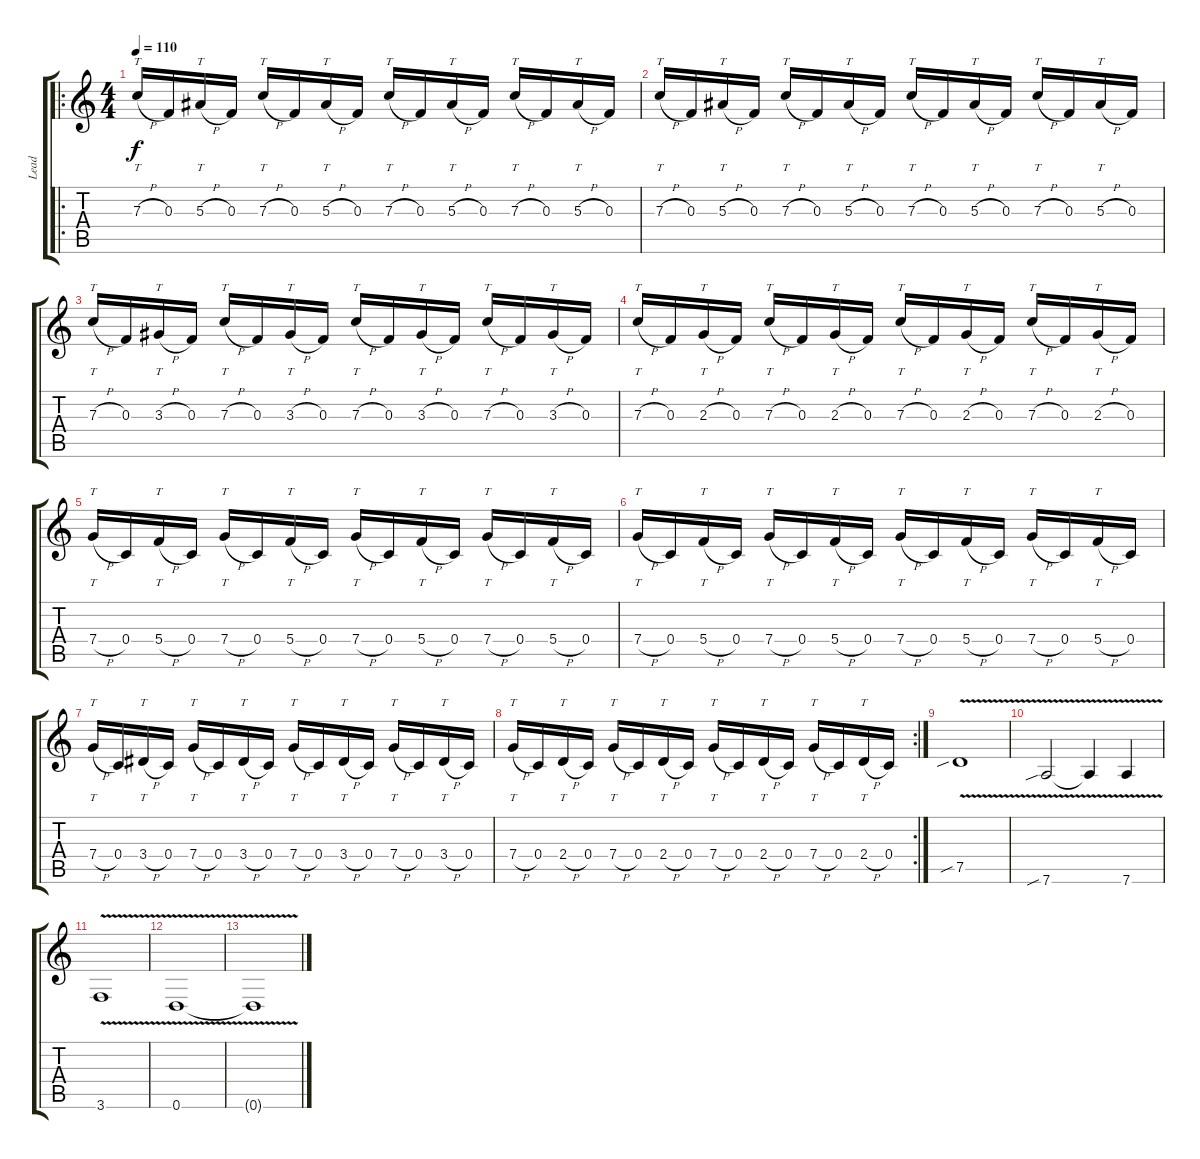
\track ("Lead" "Lead") {instrument overdrivenguitar}
\staff {score tabs}
\tuning (D4 A3 F3 C3 G2 D2) {hide}
\ro
\ts (4 4)
\tempo 110
\clef g2
\ks c
7.3{h}.16{tt dy f volume 8} 0.3.16 5.3{h}.16{tt} 0.3.16 7.3{h}.16{tt} 0.3.16 5.3{h}.16{tt} 0.3.16 7.3{h}.16{tt} 0.3.16 5.3{h}.16{tt} 0.3.16 7.3{h}.16{tt} 0.3.16 5.3{h}.16{tt} 0.3.16 |
7.3{h}.16{tt} 0.3.16 5.3{h}.16{tt} 0.3.16 7.3{h}.16{tt} 0.3.16 5.3{h}.16{tt} 0.3.16 7.3{h}.16{tt} 0.3.16 5.3{h}.16{tt} 0.3.16 7.3{h}.16{tt} 0.3.16 5.3{h}.16{tt} 0.3.16 |
7.3{h}.16{tt} 0.3.16 3.3{h}.16{tt} 0.3.16 7.3{h}.16{tt} 0.3.16 3.3{h}.16{tt} 0.3.16 7.3{h}.16{tt} 0.3.16 3.3{h}.16{tt} 0.3.16 7.3{h}.16{tt} 0.3.16 3.3{h}.16{tt} 0.3.16 |
7.3{h}.16{tt} 0.3.16 2.3{h}.16{tt} 0.3.16 7.3{h}.16{tt} 0.3.16 2.3{h}.16{tt} 0.3.16 7.3{h}.16{tt} 0.3.16 2.3{h}.16{tt} 0.3.16 7.3{h}.16{tt} 0.3.16 2.3{h}.16{tt} 0.3.16 |
7.4{h}.16{tt} 0.4.16 5.4{h}.16{tt} 0.4.16 7.4{h}.16{tt} 0.4.16 5.4{h}.16{tt} 0.4.16 7.4{h}.16{tt} 0.4.16 5.4{h}.16{tt} 0.4.16 7.4{h}.16{tt} 0.4.16 5.4{h}.16{tt} 0.4.16 |
7.4{h}.16{tt} 0.4.16 5.4{h}.16{tt} 0.4.16 7.4{h}.16{tt} 0.4.16 5.4{h}.16{tt} 0.4.16 7.4{h}.16{tt} 0.4.16 5.4{h}.16{tt} 0.4.16 7.4{h}.16{tt} 0.4.16 5.4{h}.16{tt} 0.4.16 |
7.4{h}.16{tt} 0.4.16 3.4{h}.16{tt} 0.4.16 7.4{h}.16{tt} 0.4.16 3.4{h}.16{tt} 0.4.16 7.4{h}.16{tt} 0.4.16 3.4{h}.16{tt} 0.4.16 7.4{h}.16{tt} 0.4.16 3.4{h}.16{tt} 0.4.16 |
\rc 2
7.4{h}.16{tt} 0.4.16 2.4{h}.16{tt} 0.4.16 7.4{h}.16{tt} 0.4.16 2.4{h}.16{tt} 0.4.16 7.4{h}.16{tt} 0.4.16 2.4{h}.16{tt} 0.4.16 7.4{h}.16{tt} 0.4.16 2.4{h}.16{tt} 0.4.16 |
7.5{v sib}.1 |
7.6{v sib}.2 7.6{t}.4 7.6{v}.4 |
3.6{v}.1 |
0.6{v}.1 |
0.6{t}.1
